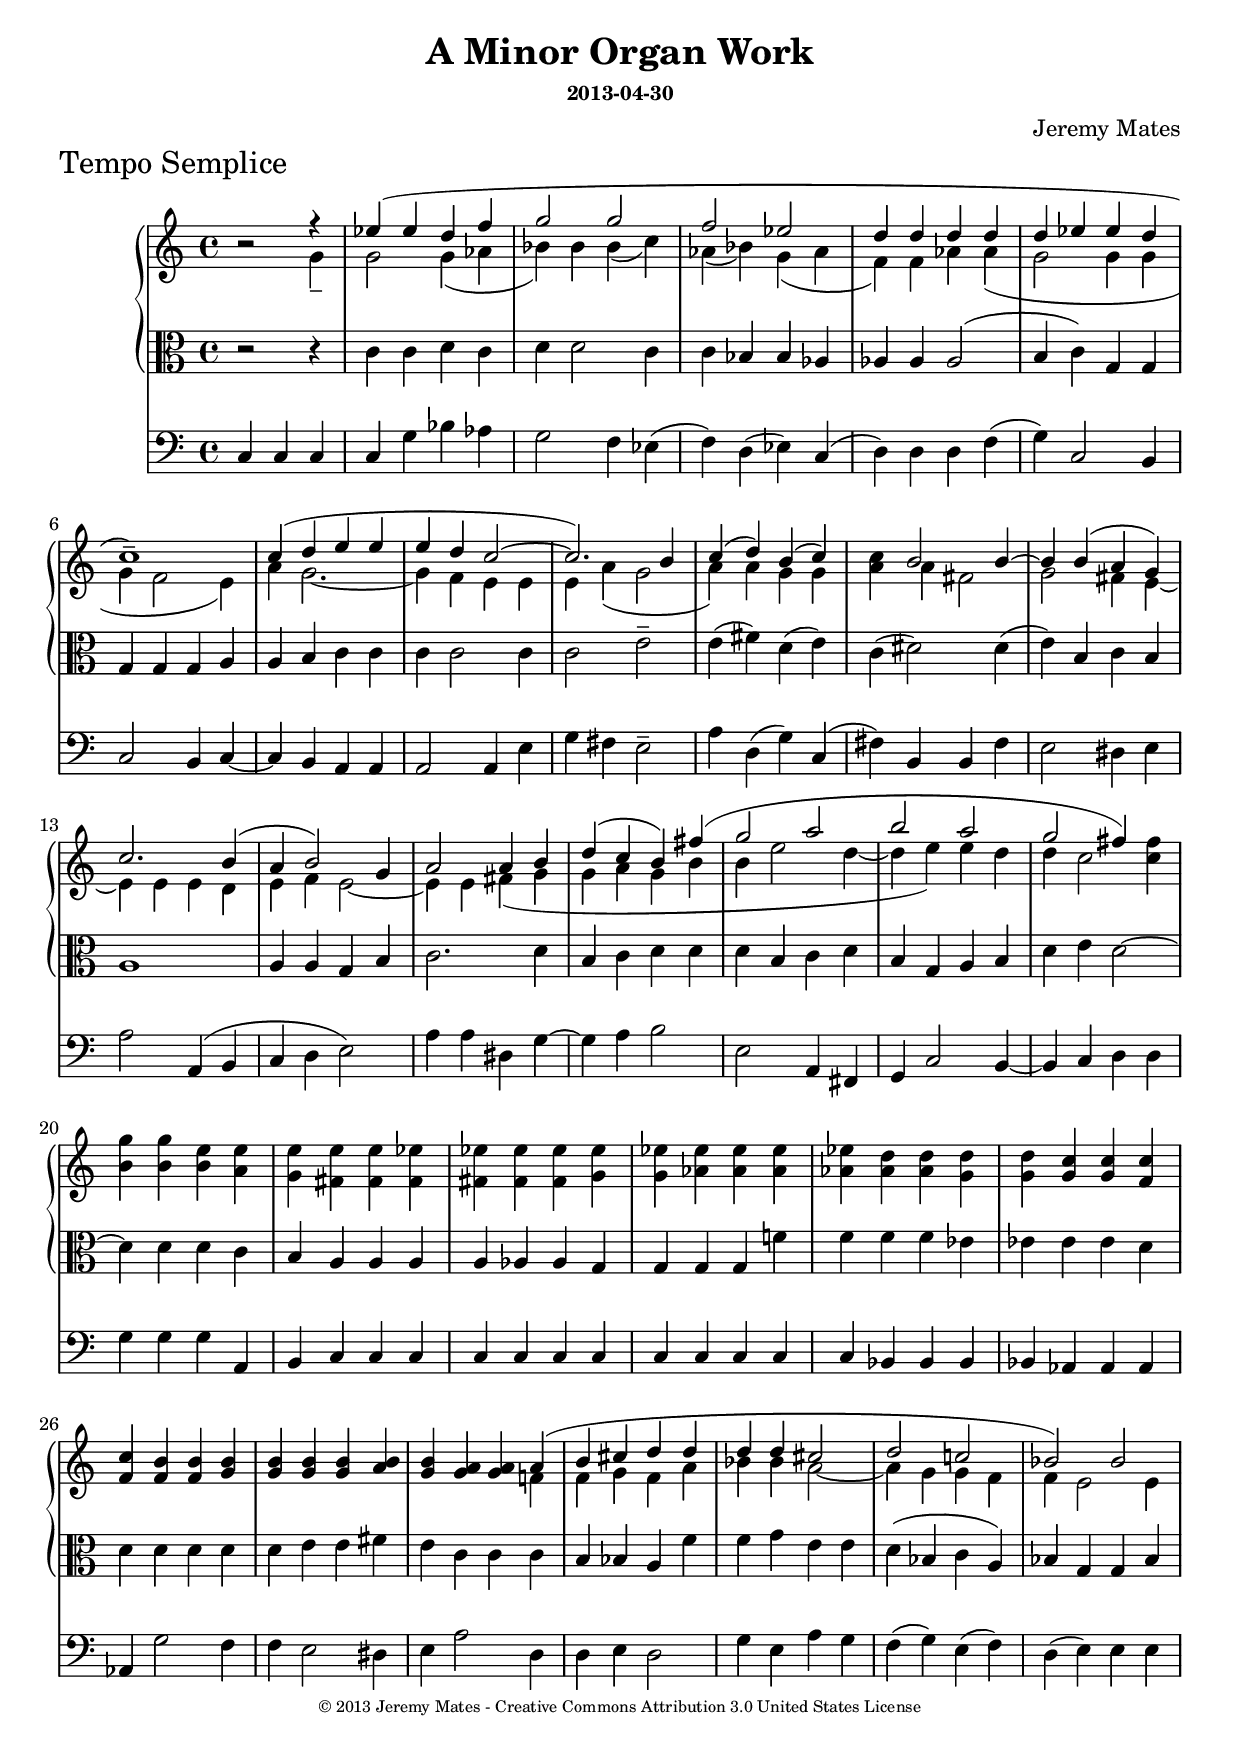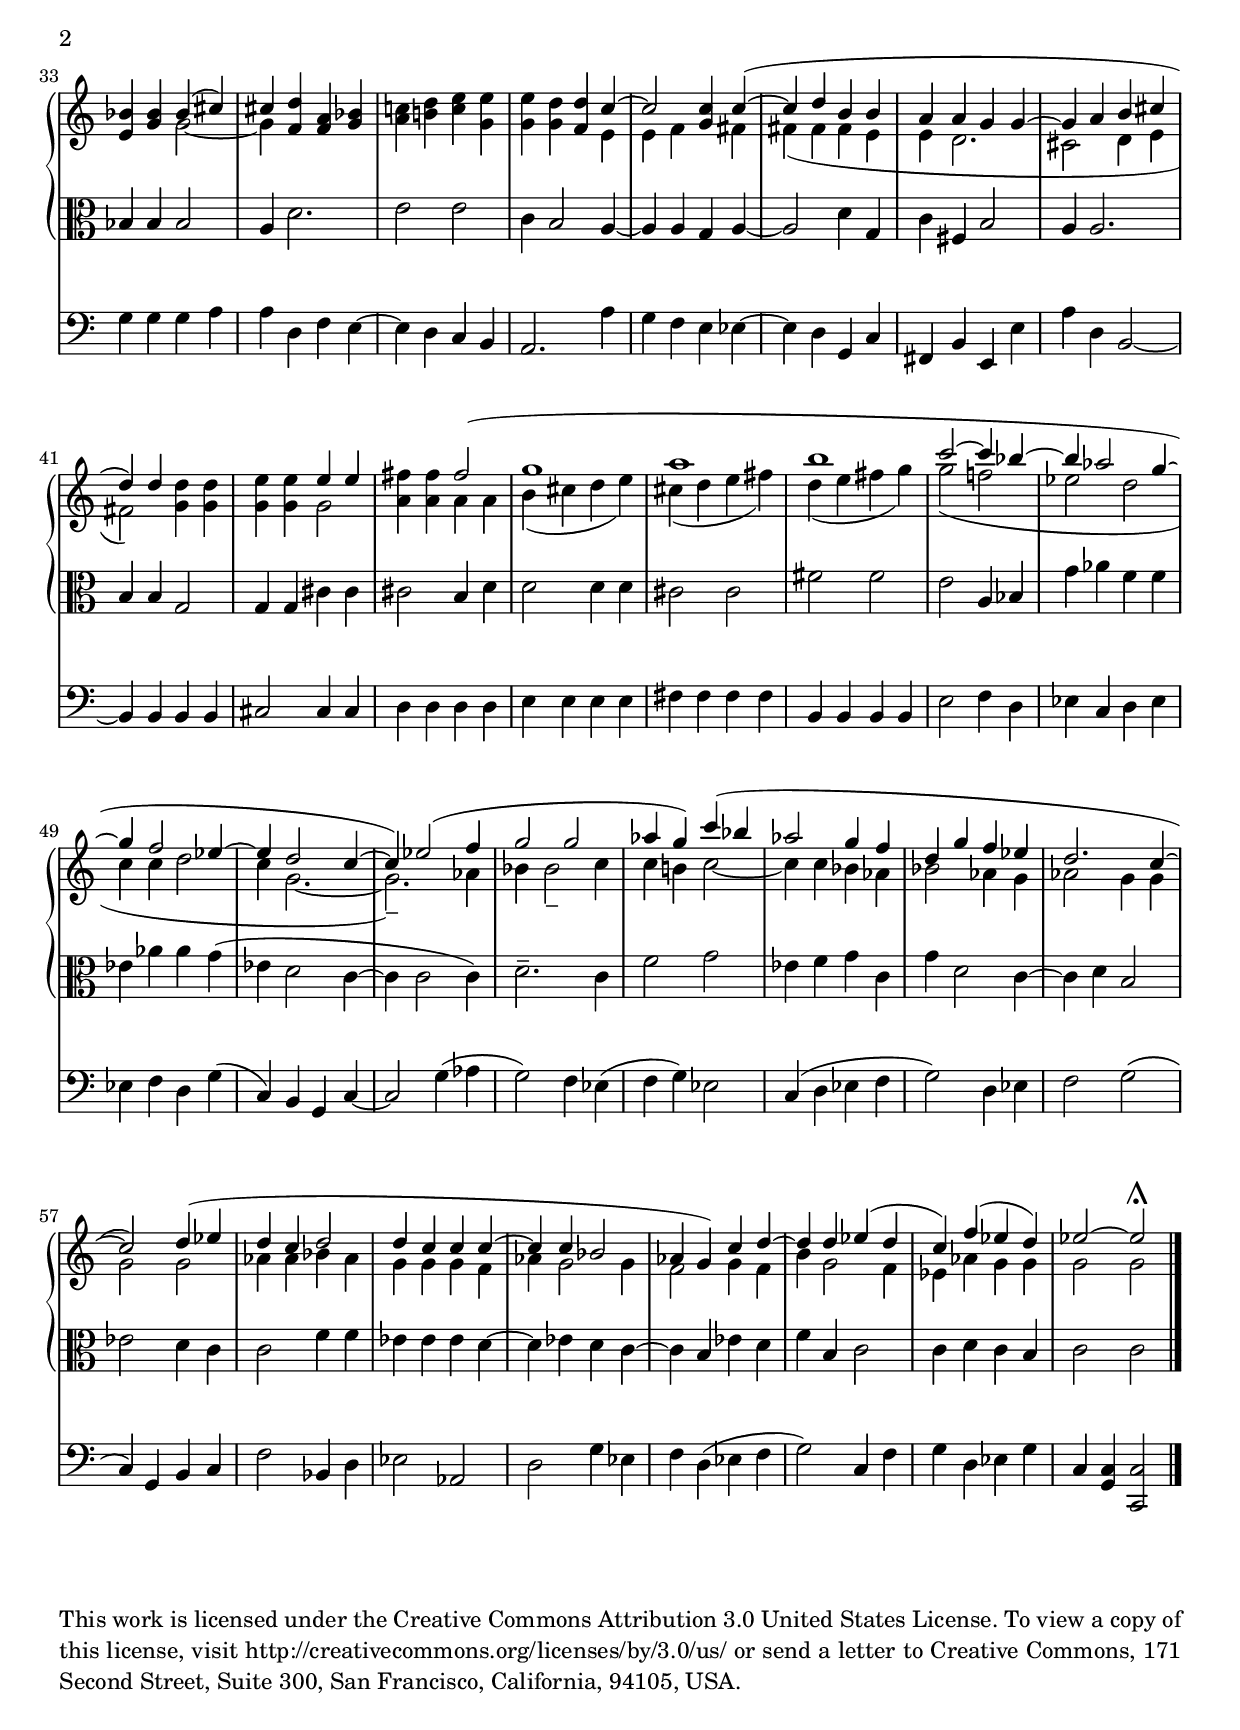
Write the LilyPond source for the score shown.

% LilyPond engraving system - http://www.lilypond.org/
%
% So I'm not sure about the range of Organ pedals; [Niland 1968] says
% they might span CCC to D or F or G, but on another page shows some
% Bach that goes above D or F or G... might need to transpose things
% down, depending. Hence the ambitus for the pedal and left hand lines.
%
% Niland, Austin. Introduction to the Organ. London: Faber, 1968.

\version "2.16.0"
\include "articulate.ly"
\header {
  title       = "A Minor Organ Work"
  subsubtitle = "2013-04-30"
  composer    = "Jeremy Mates"
  meter       = \markup { \fontsize #2.5 "Tempo Semplice" }
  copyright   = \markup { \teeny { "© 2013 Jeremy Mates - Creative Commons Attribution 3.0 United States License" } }
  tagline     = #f
}

tempoandetc = {
  \accidentalStyle "piano"      % PORTABILITY comment out if lilypond < 2.16

  \time 4/4
  \set Score.tempoHideNote = ##t
  \tempo 4=52
}

#(define-markup-list-command (paragraph layout props args) (markup-list?)
 (interpret-markup-list layout props
   (make-justified-lines-markup-list (cons (make-hspace-markup 0) args))))

sopa = \relative e'' {
  % KLUGE see partial in setup section below

  ees4( ees d f
  g2 g
  f2 ees
  d4 d d4 d

  d4 ees ees d4
  c1--)
  c4( d e e
  e4 d c2~

  c2.) b4
  c4( d) b( c)
  c4 b2 b4~
  b4 b( a g)

  c2. b4(
  a4 b2) g4
  a2 a4 b
  d4( c b) fis'(

  g2 a
  b2 a
  g2 fis4) fis
  g4 g e e

  e4 e e ees
  ees4 ees ees ees
  ees4 ees ees ees
  ees4 d d d

  d4 c c c
  c4 b b b
  b4 b b4 b
  b4 a a a(

  b4 cis d d
  d4 d cis2
  d2 c
  bes2) bes                                            \break % m.32

  bes4 bes bes( cis4)
  cis4 d a bes
  c4 d e e
  e4 d d c4~

  c2 c4 c4~(
  c4 d b b
  a4 a g g~
  g4 a b cis

  d4) d d d
  e4 e e e
  fis4 fis fis2(
  g1

  a1
  b1
}

soph = \relative c''' {
  c2~( c4 bes~
  bes4 aes2 g4~

  g4 f2 ees4~
  ees4 d2 c4~
  c4) ees2( f4
  g2 g

  aes4 g) c( bes
  aes2 g4 f
  d4 g f ees
  d2. c4~
}

sopi = \relative c'' {
  c2) d4( ees
  d4 c d2
  d4 c c c4~
  c4 c bes2

  aes4 g) c4 d~
  d4 d \tempo 4=51 ees( d
  c4) \tempo 4=50 f( ees d)
  ees2~
    \tempo 4=38
    % KLUGE otherwise fermata too close to the note
    \once \override Script #'Y-extent = #'(-1.0 . 1.0)
    ees2\shortfermata
}

altoa = \relative f' {
  % KLUGE see partial in setup section below

  g2 g4( aes4
  bes4) bes bes( c)
  aes4( bes) g( aes
  f4) f aes aes(

  g2 g4 g
  g4 f2 e4)
  a4 g2.~
  g4 f e e

  e4 a( g2
  a4) a g g
  a4 a fis2
  g2 fis4 e~

  e4 e e d
  e4 f e2~
  e4 e fis( g
  g4 a g b

  b4 e2 d4~
  d4 e) e d4
  d4 c2 c4
  b4 b b4 a

  g4 fis fis fis
  fis4 fis fis g
  g4 aes aes aes
  aes4 aes aes g

  g4 g g f
  f4 f f g
  g4 g g a
  g4 g g f

  f4 g f a
  bes4 bes a2~
  a4 g g f4
  f4 e2 e4

  e4 g4 g2~
  g4 f f g4
  a4 b c g
  g4 g f e

  e4 f g fis
  fis( fis fis4 e
  e4 d2.
  cis2 d4 e

  fis2) g4 g
  g4 g g2
  a4 a a4 a
  b4( cis d e)

  cis4( d e fis)
  d4( e fis g)
}

altoh = \relative g'' {
  g2( f
  ees2 d

  c4 c d2
  c4 g2.~
  g2.--) aes4
  bes4 bes2-- c4

  c b c2~
  c4 c bes4 aes4
  bes2 aes4 g
  aes2 g4 g
}

altoi = \relative g' {
  g2 g
  aes4 aes4 bes aes
  g4 g g4 f
  aes4 g2 g4

  f2 g4 f
  b4 g2 f4
  ees4 aes g g
  g2 g
}

tenora = \relative c' {
  \partial 2. r2 r4

  c4 c d c
  d4 d2 c4
  c4 bes bes aes4
  aes4 aes aes2(

  b4 c) g g
  g4 g g a
  a4 b c c
  c4 c2 c4

  c2 e--
  e4( fis) d( e)
  c4( dis2) dis4(
  e4) b c b

  a1
  a4 a g4 b
  c2. d4
  b4 c d d

  d4 b c d
  b4 g a b
  d4 e d2~
  d4 d d c4

  b4 a a a
  a4 aes aes g
  g4 g g f'
  f4 f f ees

  ees4 ees ees d
  d4 d d d
  d4 e e fis
  e4 c c c4

  b4 bes a f'
  f4 g e e
  d4( bes c a)
  bes4 g g bes

  bes4 bes4 bes2
  a4 d2.
  e2 e
  c4 b2 a4~

  a4 a g4 a~
  a2 d4 g,
  c4 fis, b2
  a4 a2.

  b4 b g2
  g4 g cis cis
  cis2 b4 d
  d2 d4 d

  cis2 cis
  fis2 fis
}

tenorh = \relative e' {
  e2 a,4 bes
  g'4 aes f f

  ees4 aes aes g(
  ees4 d2 c4~
  c4 c2 c4)
  d2.-- c4

  f2 g
  ees4 f g c,
  g'4 d2 c4~
  c4 d b2
}

tenori = \relative e' {
  ees2 d4 c
  c2 f4 f
  ees4 ees ees4 d~
  d4 ees4 d c~

  c4 b ees4 d
  f4 b, c2
  c4 d c b
  c2 c
}

pedala = \relative c {
  \partial 2. c4 c c

  c4 g' bes aes
  g2 f4 ees(
  f4) d( ees) c(
  d4) d d f(

  g4) c,2 b4
  c2 b4 c~
  c4 b a a
  a2 a4 e'

  g4 fis e2--
  a4 d,( g) c,(
  fis4) b, b fis'
  e2 dis4 e4

  a2 a,4( b
  c4 d e2)
  a4 a dis, g~
  g4 a b2

  e,2 a,4 fis
  g4 c2 b4~
  b4 c d d
  g4 g g a,4

  b4 c c c
  c4 c c c
  c4 c c c
  c4 bes bes bes

  bes4 aes aes aes
  aes4 g'2 f4
  f4 e2 dis4
  e4 a2 d,4

  d4 e d2
  g4 e a g
  f4( g) e( f)
  d4( e) e e

  g4 g g a
  a4 d, f e~
  e4 d c b
  a2. a'4

  g4 f e ees~
  ees4 d g, c
  fis,4 b e, e'
  a4 d, b2~

  b4 b b b
  cis2 cis4 cis
  d4 d d d
  e4 e e e

  fis4 fis fis fis
  b,4 b b b
}

pedalh = \relative e {
  e2 f4 d
  ees4 c d ees

  ees4 f d g(
  c,4) b g c~
  c2 g'4( aes
  g2) f4 ees(

  f4 g) ees2
  c4( d ees f
  g2) d4 ees
  f2 g(
}

pedali = \relative c' {
  c,4) g b c
  f2 bes,4 d
  ees2 aes,
  d2 g4 ees

  f4 d( ees f
  g2) c,4 f
  g4 d ees g
  c,4 <c g>4 <c, c'>2
}

%%%%%%%%%%%%%%%%%%%%%%%%%%%%%%%%%%%%%%%%%%%%%%%%%%%%%%%%%%%%%%%%%%%%%%%%
%
% (almost) No music below here

sop = {
  \sopa
  \soph
  \sopi
}

alto = {
  \altoa
  \altoh
  \altoi
}

tenor = \new Voice
% \with { \consists "Ambitus_engraver" }
{
  \clef alto
  \tempoandetc

  \tenora
  \tenorh
  \tenori

  \cadenzaOn \textLengthOn
  \bar "|."
}

pedal = {
  \clef bass
  \tempoandetc

  \pedala
  \pedalh
  \pedali

  \bar "|."
}

upper = {
  \clef treble
  \tempoandetc

  % KLUGE workaround partcombine not showing rest above g
  \partial 2.
    r2
    << { \relative f'' { f4\rest } } \\ { \relative g' { g4-- } } >>

  \set Staff.printPartCombineTexts = ##f
  \partcombine
  << \sop   >>
  << \alto  >>

  \bar "|."
}

themusic = {
  <<
    \set Score.midiChannelMapping = #'staff
    \new PianoStaff <<
      % This selects the Flute pipes of jeux_d_orgues2.sf2 - however,
      % Baroque Plenum (reeds) also works, depending, so probably leave
      % pipe selection up to the organist.
      \set PianoStaff.midiInstrument = #"electric piano 2"
      \new Staff = "upper" \upper
      \new Staff = "lower" \tenor
    >>
    \new Staff
%     \with { \consists "Ambitus_engraver" }
    <<
      \set Staff.midiInstrument = #"electric piano 2"
      \clef bass
      \pedal
    >>
  >>
}

\book {
  \paper {
    ragged-last-bottom = ##f
  }
  \score {
    \themusic
    \layout { }
  }
  \score {
    % So this is annoying for default timidity playback, but not if add
    % in the ambience a church or other large, organ infested space a
    % proper organ would be blessed with. However, I have played around
    % with the phrasing to try to make it both logical and legato given
    % the shortened notes articulation creates.
    \articulate
      \themusic
    \midi { }
  }
  \markuplist { \paragraph {
This work is licensed under the Creative Commons Attribution 3.0 United
States License. To view a copy of this license, visit
http://creativecommons.org/licenses/by/3.0/us/ or send a letter to
Creative Commons, 171 Second Street, Suite 300, San Francisco,
California, 94105, USA.
} }
}
